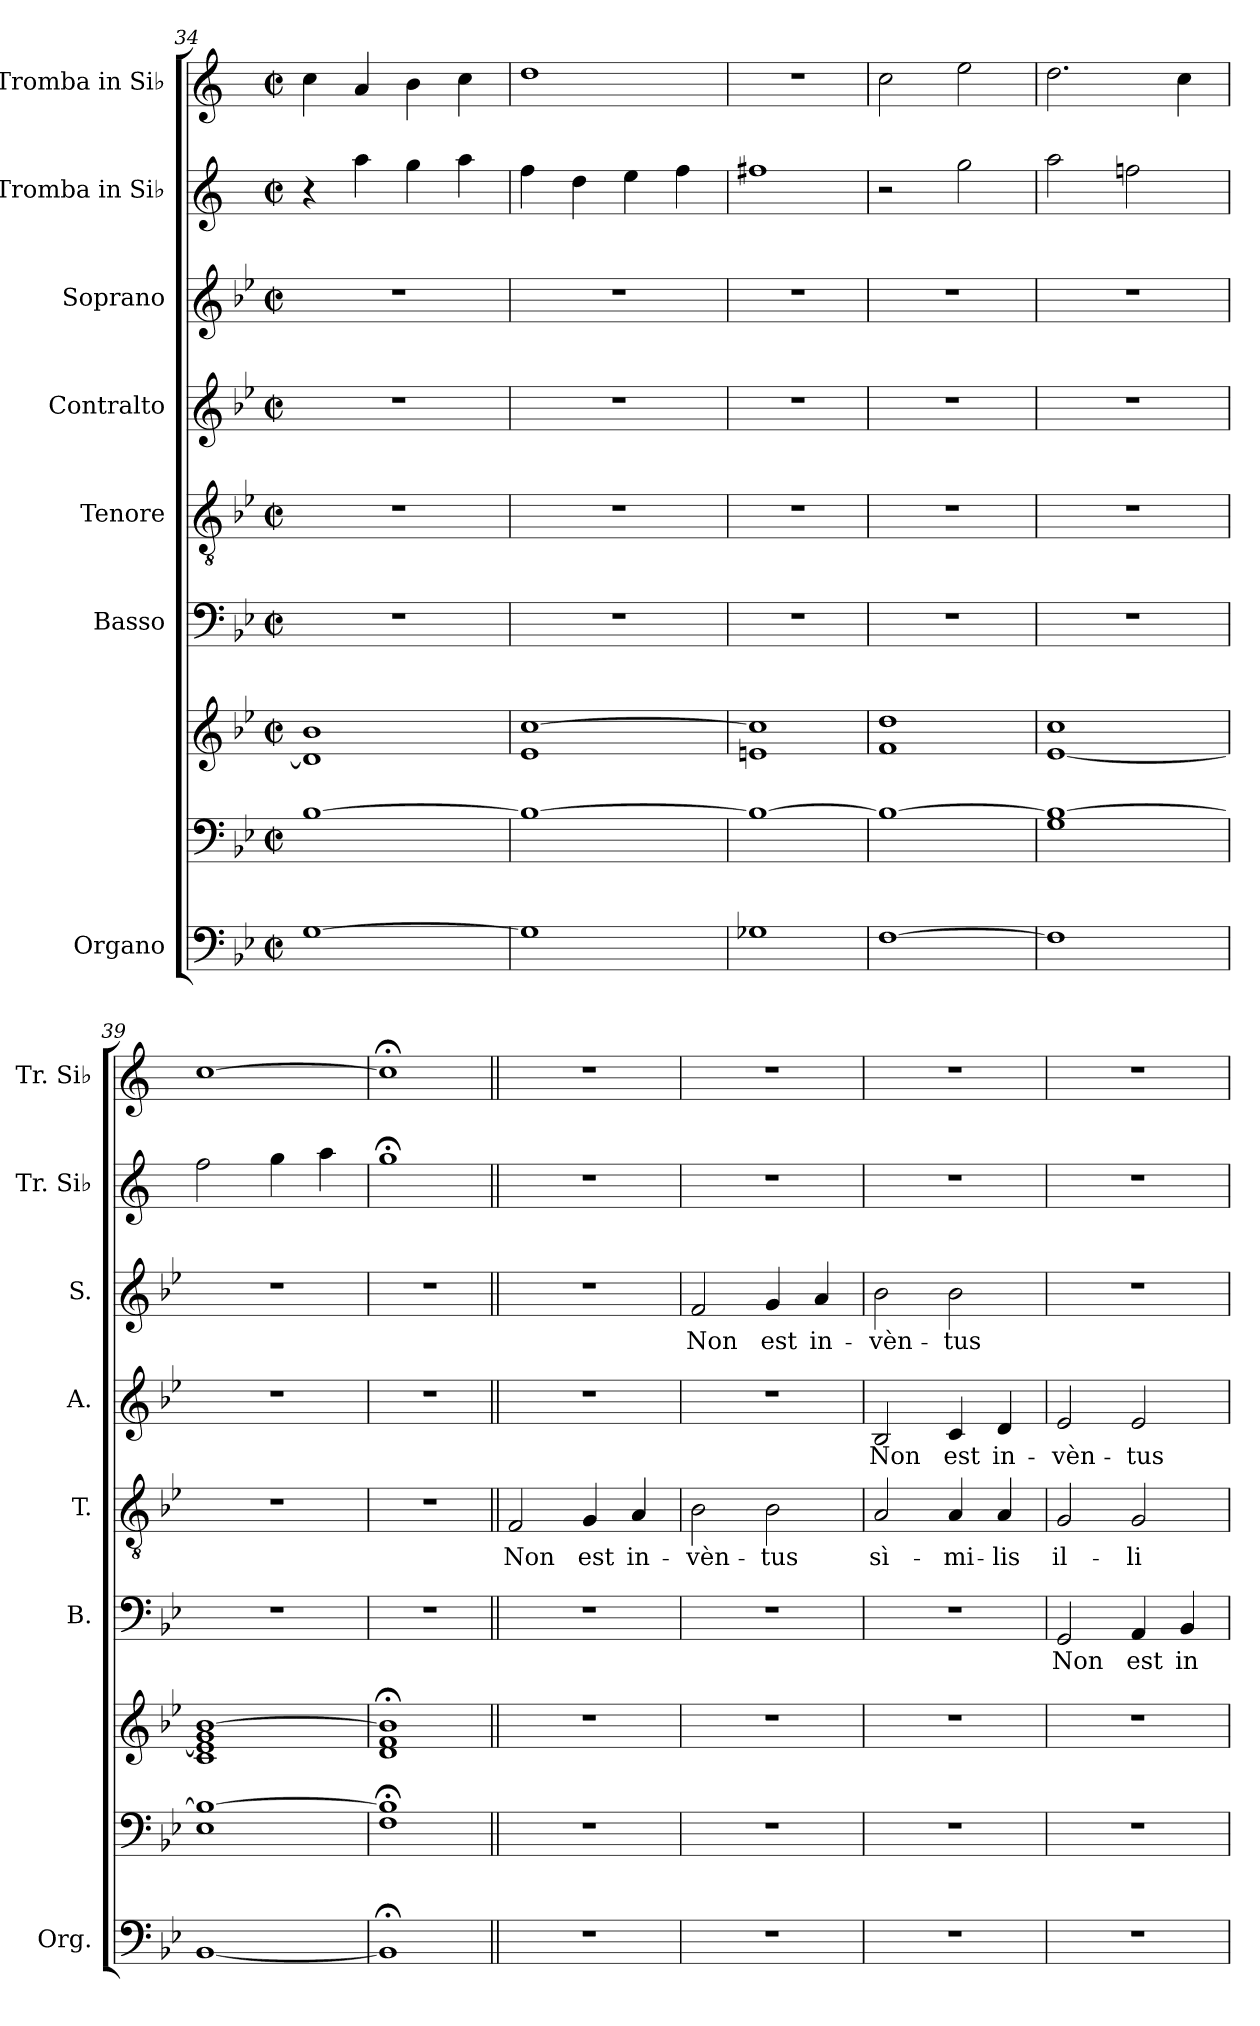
**kern	**kern	**kern	**kern	**text	**kern	**text	**kern	**text	**kern	**text	**kern	**kern
*part7	*part7	*part7	*part6	*part6	*part5	*part5	*part4	*part4	*part3	*part3	*part2	*part1
*staff9	*staff8	*staff7	*staff6	*staff6	*staff5	*staff5	*staff4	*staff4	*staff3	*staff3	*staff2	*staff1
*I"Organo	*	*	*I"Basso	*	*I"Tenore	*	*I"Contralto	*	*I"Soprano	*	*I"Tromba in Si♭	*I"Tromba in Si♭
*I'Org.	*	*	*I'B.	*	*I'T.	*	*I'A.	*	*I'S.	*	*I'Tr. Si♭	*I'Tr. Si♭
*clefF4	*clefF4	*clefG2	*clefF4	*	*clefGv2	*	*clefG2	*	*clefG2	*	*clefG2	*clefG2
*	*	*	*	*	*	*	*	*	*	*	*ITrd1c2	*ITrd1c2
*k[b-e-]	*k[b-e-]	*k[b-e-]	*k[b-e-]	*	*k[b-e-]	*	*k[b-e-]	*	*k[b-e-]	*	*k[b-e-]	*k[b-e-]
*M2/2	*M2/2	*M2/2	*M2/2	*	*M2/2	*	*M2/2	*	*M2/2	*	*M2/2	*M2/2
*met(c|)	*met(c|)	*met(c|)	*met(c|)	*	*met(c|)	*	*met(c|)	*	*met(c|)	*	*met(c|)	*met(c|)
=34	=34	=34	=34	=34	=34	=34	=34	=34	=34	=34	=34	=34
[1G	[1B-	1d] 1b-	1r	.	1r	.	1r	.	1r	.	4r	4b-\
.	.	.	.	.	.	.	.	.	.	.	4gg\	4g/
.	.	.	.	.	.	.	.	.	.	.	4ff\	4a\
.	.	.	.	.	.	.	.	.	.	.	4gg\	4b-\
=35	=35	=35	=35	=35	=35	=35	=35	=35	=35	=35	=35	=35
1G]	1B-_	1e- [1cc	1r	.	1r	.	1r	.	1r	.	4ee-\	1cc
.	.	.	.	.	.	.	.	.	.	.	4cc\	.
.	.	.	.	.	.	.	.	.	.	.	4dd\	.
.	.	.	.	.	.	.	.	.	.	.	4ee-\	.
=36	=36	=36	=36	=36	=36	=36	=36	=36	=36	=36	=36	=36
1G-X	1B-_	1en 1cc]	1r	.	1r	.	1r	.	1r	.	1een	1r
=37	=37	=37	=37	=37	=37	=37	=37	=37	=37	=37	=37	=37
[1F	1B-_	1f 1dd	1r	.	1r	.	1r	.	1r	.	2r	2b-\
.	.	.	.	.	.	.	.	.	.	.	2ff\	2dd\
=38	=38	=38	=38	=38	=38	=38	=38	=38	=38	=38	=38	=38
1F]	1G 1B-_	[1e- 1cc	1r	.	1r	.	1r	.	1r	.	2gg\	2.cc\
.	.	.	.	.	.	.	.	.	.	.	2ee-X\	.
.	.	.	.	.	.	.	.	.	.	.	.	4b-\
=39	=39	=39	=39	=39	=39	=39	=39	=39	=39	=39	=39	=39
[1BB-	1E- 1B-_	1c 1e-] 1g [1b-	1r	.	1r	.	1r	.	1r	.	2ee-\	[1b-
.	.	.	.	.	.	.	.	.	.	.	4ff\	.
.	.	.	.	.	.	.	.	.	.	.	4gg\	.
=40	=40	=40	=40	=40	=40	=40	=40	=40	=40	=40	=40	=40
1BB-;<]	1F;< 1B-];<	1d;< 1f;< 1b-];<	1r	.	1r	.	1r	.	1r	.	1ff;<	1b-;<]
!!LO:LB:g=z
=41||	=41||	=41||	=41||	=41||	=41||	=41||	=41||	=41||	=41||	=41||	=41||	=41||
!	!	!	!	!	!	!LO:LY:b	!	!	!	!	!	!
1r	1r	1r	1r	.	2F/	Non	1r	.	1r	.	1r	1r
!	!	!	!	!	!	!LO:LY:b	!	!	!	!	!	!
.	.	.	.	.	4G/	est	.	.	.	.	.	.
!	!	!	!	!	!	!LO:LY:b	!	!	!	!	!	!
.	.	.	.	.	4A/	in-	.	.	.	.	.	.
=42	=42	=42	=42	=42	=42	=42	=42	=42	=42	=42	=42	=42
!	!	!	!	!	!	!LO:LY:b	!	!	!	!LO:LY:b	!	!
1r	1r	1r	1r	.	2B-\	-vèn-	1r	.	2f/	Non	1r	1r
!	!	!	!	!	!	!LO:LY:b	!	!	!	!LO:LY:b	!	!
.	.	.	.	.	2B-\	-tus	.	.	4g/	est	.	.
!	!	!	!	!	!	!	!	!	!	!LO:LY:b	!	!
.	.	.	.	.	.	.	.	.	4a/	in-	.	.
=43	=43	=43	=43	=43	=43	=43	=43	=43	=43	=43	=43	=43
!	!	!	!	!	!	!LO:LY:b	!	!LO:LY:b	!	!LO:LY:b	!	!
1r	1r	1r	1r	.	2A/	sì-	2B-/	Non	2b-\	-vèn-	1r	1r
!	!	!	!	!	!	!LO:LY:b	!	!LO:LY:b	!	!LO:LY:b	!	!
.	.	.	.	.	4A/	-mi-	4c/	est	2b-\	-tus	.	.
!	!	!	!	!	!	!LO:LY:b	!	!LO:LY:b	!	!	!	!
.	.	.	.	.	4A/	-lis	4d/	in-	.	.	.	.
=44	=44	=44	=44	=44	=44	=44	=44	=44	=44	=44	=44	=44
!	!	!	!	!LO:LY:b	!	!LO:LY:b	!	!LO:LY:b	!	!	!	!
1r	1r	1r	2GG/	Non	2G/	il-	2e-/	-vèn-	1r	.	1r	1r
!	!	!	!	!LO:LY:b	!	!LO:LY:b	!	!LO:LY:b	!	!	!	!
.	.	.	4AA/	est	2G/	-li	2e-/	-tus	.	.	.	.
!	!	!	!	!LO:LY:b	!	!	!	!	!	!	!	!
.	.	.	4BB-/	in-	.	.	.	.	.	.	.	.
=	=	=	=	=	=	=	=	=	=	=	=	=
*-	*-	*-	*-	*-	*-	*-	*-	*-	*-	*-	*-	*-
